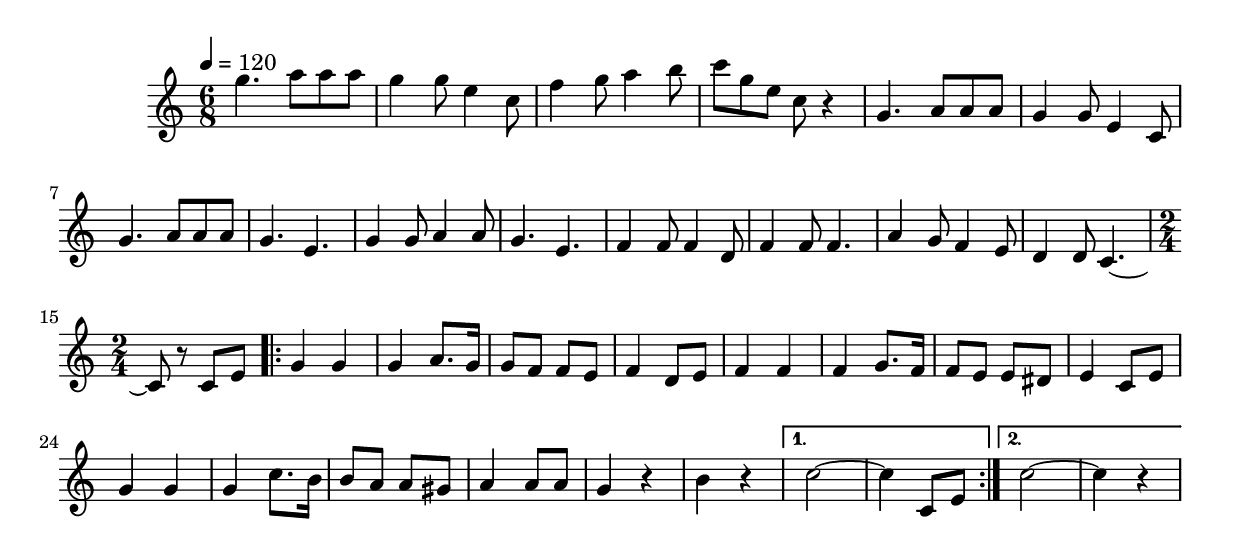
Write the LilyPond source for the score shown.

\relative c' {
  \clef treble
  \time 6/8
  \tempo 4=120
  
  g''4. a8a8a8 |
  g4 g8 e4 c8 |
  f4 g8 a4 b8 |
  c8 g8 e8 c8 r4 |
  g4. a8 a8 a8 |
  g4 g8 e4 c8 |
  g'4. a8 a8 a8 |
  g4. e4. |
  g4 g8 a4 a8 |
  g4. e4. |
  f4 f8 f4 d8 |
  f4 f8 f4. |
  a4 g8 f4 e8 |
  d4 d8 c4. ~ |
  {
    \time 2/4
    c8 r8 c8 e8
    \repeat volta 2{
      g4 g4 | 
      g4 a8. g16 |
      g8 f8 f8 e8 |
      f4 d8 e8 |
      f4 f4 |
      f4 g8. f16 |
      f8 e8 e8 dis8 |
      e4 c8 e8 |
      g4 g4 |
      g4 c8. b16 |
      b8 a8 a8 gis8 |
      a4 a8 a8 |
      g4 r4 |
      b4 r4
    }
    \alternative {
      { c2 ~ | c4 c,8 e8 }
      { c'2 ~ | c4 r4 }
    }
  }
  
}